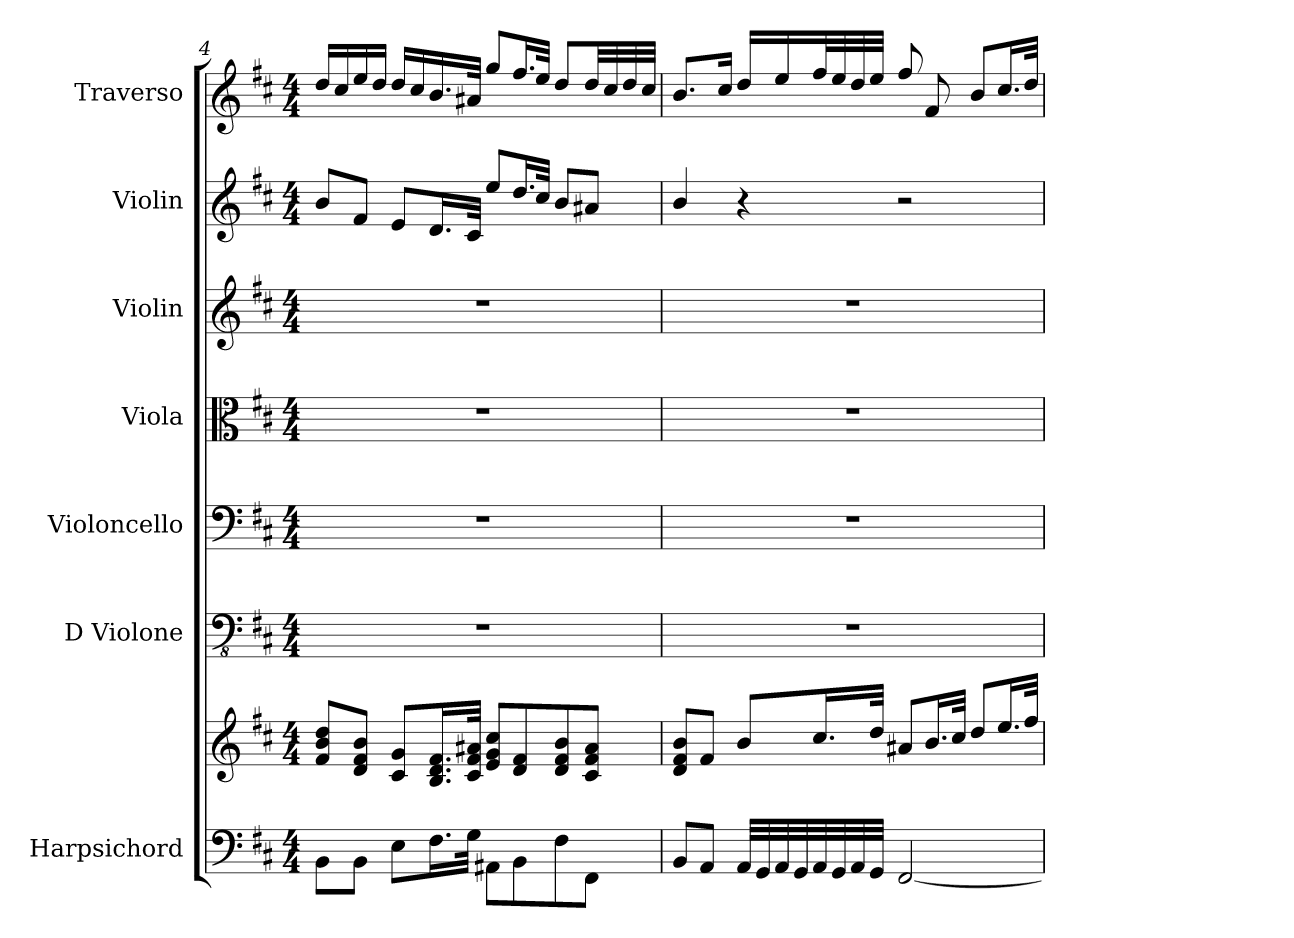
**kern	**kern	**kern	**kern	**kern	**kern	**kern	**kern
*part7	*part7	*part6	*part5	*part4	*part3	*part2	*part1
*staff8	*staff7	*staff6	*staff5	*staff4	*staff3	*staff2	*staff1
*I"Harpsichord	*	*I"D Violone	*I"Violoncello	*I"Viola	*I"Violin	*I"Violin	*I"Traverso
*I'Hch.	*	*I'D Vne.	*I'Vc.	*I'Vla.	*I'Vln.	*I'Vln.	*I'Trv.
*clefF4	*clefG2	*clefFv4	*clefF4	*clefC3	*clefG2	*clefG2	*clefG2
*	*	*ITrd7c12	*	*	*	*	*
*k[f#c#]	*k[f#c#]	*k[f#c#]	*k[f#c#]	*k[f#c#]	*k[f#c#]	*k[f#c#]	*k[f#c#]
*M4/4	*M4/4	*M4/4	*M4/4	*M4/4	*M4/4	*M4/4	*M4/4
=4	=4	=4	=4	=4	=4	=4	=4
8BB\L	8f#/ 8b/ 8dd/L	1r	1r	1r	1r	8b/L	16dd/LL
.	.	.	.	.	.	.	16cc#/
8BB\J	8d/ 8f#/ 8b/J	.	.	.	.	8f#/J	16ee/
.	.	.	.	.	.	.	16dd/JJ
8E\L	8c#/ 8g/L	.	.	.	.	8e/L	16dd/LL
.	.	.	.	.	.	.	16cc#/
16.F#\L	16.B/ 16.d/ 16.f#/L	.	.	.	.	16.d/L	16.b/
32G\JJk	32c#/ 32f#/ 32a#X/JJk	.	.	.	.	32c#/JJk	32a#X/JJk
8AA#X\L	8e/ 8g/ 8cc#/L	.	.	.	.	8ee/L	8gg/L
8BB\	8d/ 8f#/	.	.	.	.	16.dd/L	16.ff#/L
.	.	.	.	.	.	32cc#/JJk	32ee/JJk
8F#\	8d/ 8f#/ 8b/	.	.	.	.	8b/L	8dd/L
8FF#\J	8c#/ 8f#/ 8a#/J	.	.	.	.	8a#X/J	32dd/LL
.	.	.	.	.	.	.	32cc#/
.	.	.	.	.	.	.	32dd/
.	.	.	.	.	.	.	32cc#/JJJ
!!LO:PB:g=z
=5	=5	=5	=5	=5	=5	=5	=5
8BB/L	8d/ 8f#/ 8b/L	1r	1r	1r	1r	4b/	8.b/L
8AA/J	8f#/J	.	.	.	.	.	.
.	.	.	.	.	.	.	16cc#/Jk
32AA/LLL	8b/L	.	.	.	.	4r	16dd/LL
32GG/	.	.	.	.	.	.	.
32AA/	.	.	.	.	.	.	16ee/
32GG/	.	.	.	.	.	.	.
32AA/	16.cc#/L	.	.	.	.	.	32ff#/L
32GG/	.	.	.	.	.	.	32ee/
32AA/	.	.	.	.	.	.	32dd/
32GG/JJJ	32dd/JJk	.	.	.	.	.	32ee/JJJ
[2FF#/	8a#X/L	.	.	.	.	2r	8ff#/
.	16.b/L	.	.	.	.	.	8f#/
.	32cc#/JJk	.	.	.	.	.	.
.	8dd/L	.	.	.	.	.	8b/L
.	16.ee/L	.	.	.	.	.	16.cc#/L
.	32ff#/JJk	.	.	.	.	.	32dd/JJk
=	=	=	=	=	=	=	=
*-	*-	*-	*-	*-	*-	*-	*-
